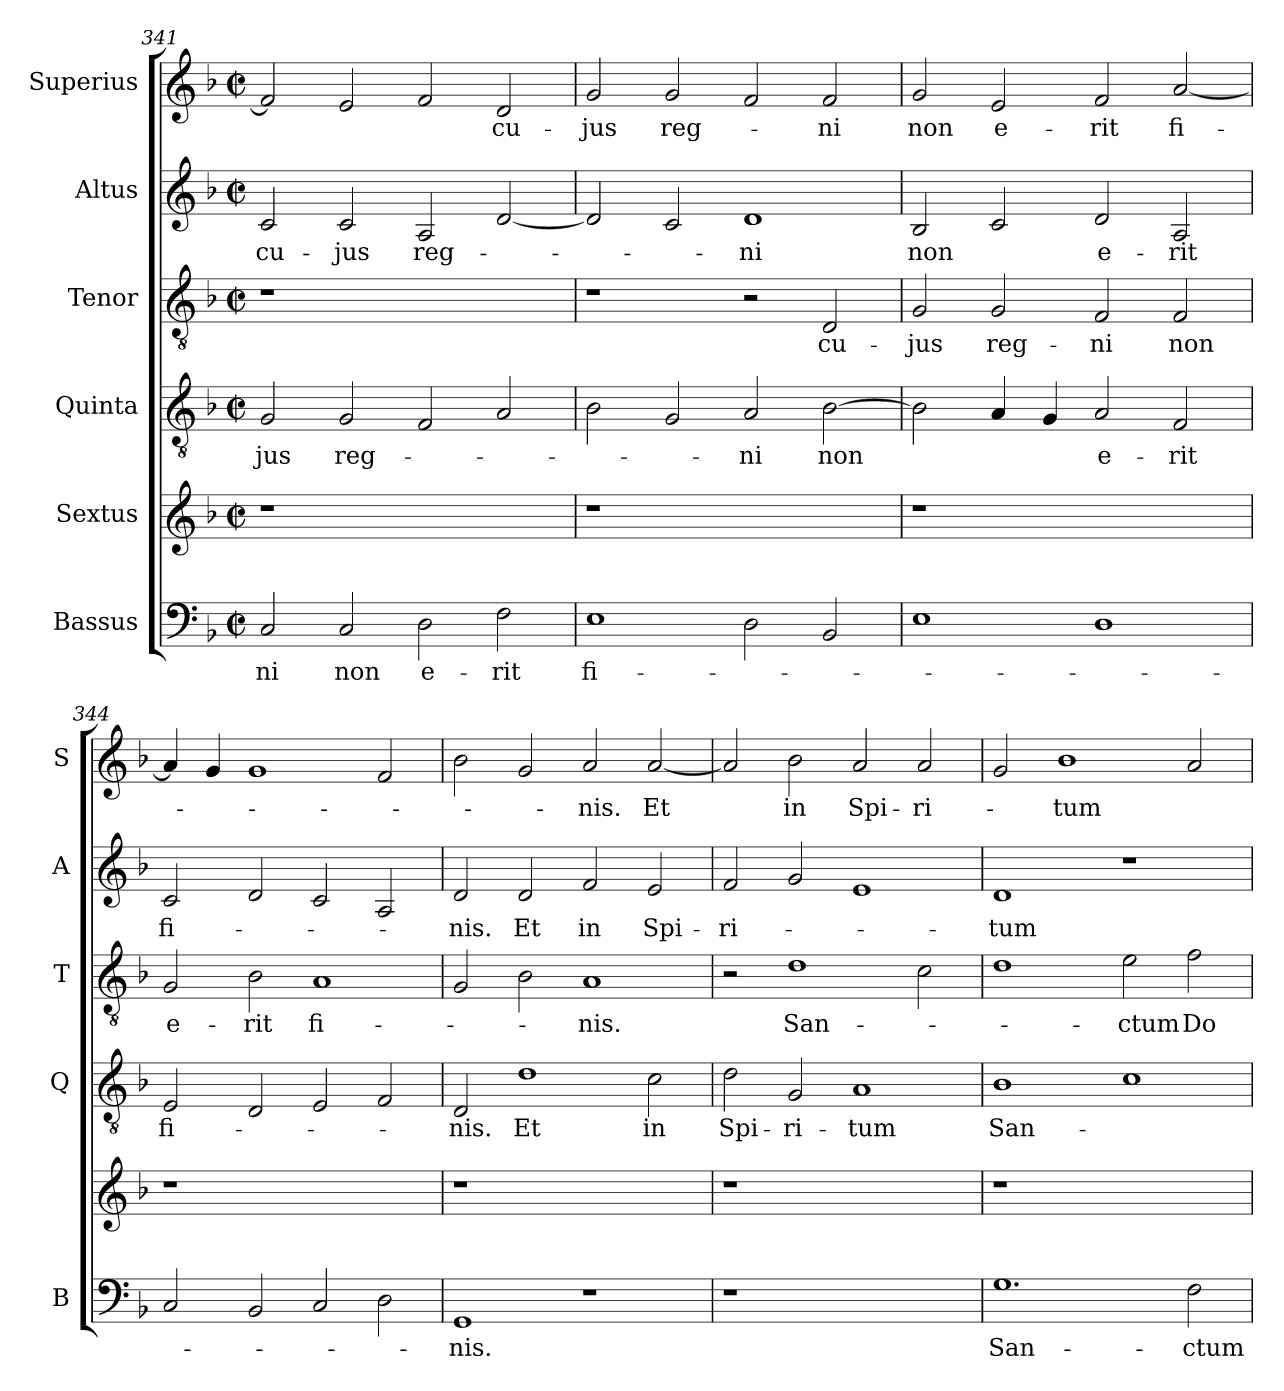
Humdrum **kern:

**kern	**text	**kern	**kern	**text	**kern	**text	**kern	**text	**kern	**text
*part6	*part6	*part5	*part4	*part4	*part3	*part3	*part2	*part2	*part1	*part1
*staff6	*staff6	*staff5	*staff4	*staff4	*staff3	*staff3	*staff2	*staff2	*staff1	*staff1
*I"Bassus	*	*I"Sextus	*I"Quinta	*	*I"Tenor	*	*I"Altus	*	*I"Superius	*
*I'B	*	*	*I'Q	*	*I'T	*	*I'A	*	*I'S	*
*clefF4	*	*clefG2	*clefGv2	*	*clefGv2	*	*clefG2	*	*clefG2	*
*k[b-]	*	*k[b-]	*k[b-]	*	*k[b-]	*	*k[b-]	*	*k[b-]	*
*F:	*	*F:	*F:	*	*F:	*	*F:	*	*F:	*
*M2/2	*	*M2/2	*M2/2	*	*M2/2	*	*M2/2	*	*M2/2	*
*met(c|)	*	*met(c|)	*met(c|)	*	*met(c|)	*	*met(c|)	*	*met(c|)	*
=341	=341	=341	=341	=341	=341	=341	=341	=341	=341	=341
!	!LO:LY:b	!	!	!LO:LY:b	!	!	!	!LO:LY:b	!	!
2C/	-ni	1r	2G/	-jus	1r	.	2c/	cu-	2f/]	.
!	!LO:LY:b	!	!	!LO:LY:b	!	!	!	!LO:LY:b	!	!
2C/	non	.	2G/	reg-	.	.	2c/	-jus	2e/	.
!	!LO:LY:b	!	!	!	!	!	!	!LO:LY:b	!	!
2D\	e-	1ryy	2F/	.	1ryy	.	2A/	reg-	2f/	.
!	!LO:LY:b	!	!	!	!	!	!	!	!	!LO:LY:b
2F\	-rit	.	2A/	.	.	.	[2d/	.	2d/	cu-
=342	=342	=342	=342	=342	=342	=342	=342	=342	=342	=342
!	!LO:LY:b	!	!	!	!	!	!	!	!	!LO:LY:b
1E	fi-	1r	2B-\	.	1r	.	2d/]	.	2g/	-jus
!	!	!	!	!	!	!	!	!	!	!LO:LY:b
.	.	.	2G/	.	.	.	2c/	.	2g/	reg-
!	!	!	!	!LO:LY:b	!	!	!	!LO:LY:b	!	!
2D\	.	1ryy	2A/	-ni	2r	.	1d	-ni	2f/	.
!	!	!	!	!LO:LY:b	!	!LO:LY:b	!	!	!	!LO:LY:b
2BB-/	.	.	[2B-\	non	2D/	cu-	.	.	2f/	-ni
!!LO:LB:g=z
=343	=343	=343	=343	=343	=343	=343	=343	=343	=343	=343
!	!	!	!	!	!	!LO:LY:b	!	!LO:LY:b	!	!LO:LY:b
1E	.	1r	2B-\]	.	2G/	-jus	2B-/	non	2g/	non
!	!	!	!	!	!	!LO:LY:b	!	!	!	!LO:LY:b
.	.	.	4A/	.	2G/	reg-	2c/	.	2e/	e-
.	.	.	4G/	.	.	.	.	.	.	.
!	!	!	!	!LO:LY:b	!	!LO:LY:b	!	!LO:LY:b	!	!LO:LY:b
1D	.	1ryy	2A/	e-	2F/	-ni	2d/	e-	2f/	-rit
!	!	!	!	!LO:LY:b	!	!LO:LY:b	!	!LO:LY:b	!	!LO:LY:b
.	.	.	2F/	-rit	2F/	non	2A/	-rit	[2a/	fi-
=344	=344	=344	=344	=344	=344	=344	=344	=344	=344	=344
!	!	!	!	!LO:LY:b	!	!LO:LY:b	!	!LO:LY:b	!	!
2C/	.	1r	2E/	fi-	2G/	e-	2c/	fi-	4a/]	.
.	.	.	.	.	.	.	.	.	4g/	.
!	!	!	!	!	!	!LO:LY:b	!	!	!	!
2BB-/	.	.	2D/	.	2B-\	-rit	2d/	.	1g	.
!	!	!	!	!	!	!LO:LY:b	!	!	!	!
2C/	.	1ryy	2E/	.	1A	fi-	2c/	.	.	.
2D\	.	.	2F/	.	.	.	2A/	.	2f/	.
=345	=345	=345	=345	=345	=345	=345	=345	=345	=345	=345
!	!LO:LY:b	!	!	!LO:LY:b	!	!	!	!LO:LY:b	!	!
1GG	-nis.	1r	2D/	-nis.	2G/	.	2d/	-nis.	2b-\	.
!	!	!	!	!LO:LY:b	!	!	!	!LO:LY:b	!	!
.	.	.	1d	Et	2B-\	.	2d/	Et	2g/	.
!	!	!	!	!	!	!LO:LY:b	!	!LO:LY:b	!	!LO:LY:b
1r	.	1ryy	.	.	1A	-nis.	2f/	in	2a/	-nis.
!	!	!	!	!LO:LY:b	!	!	!	!LO:LY:b	!	!LO:LY:b
.	.	.	2c\	in	.	.	2e/	Spi-	[2a/	Et
=346	=346	=346	=346	=346	=346	=346	=346	=346	=346	=346
!	!	!	!	!LO:LY:b	!	!	!	!LO:LY:b	!	!
1r	.	1r	2d\	Spi-	2r	.	2f/	-ri-	2a/]	.
!	!	!	!	!LO:LY:b	!	!LO:LY:b	!	!	!	!LO:LY:b
.	.	.	2G/	-ri-	1d	San-	2g/	.	2b-\	in
!	!	!	!	!LO:LY:b	!	!	!	!	!	!LO:LY:b
1ryy	.	1ryy	1A	-tum	.	.	1e	.	2a/	Spi-
!	!	!	!	!	!	!	!	!	!	!LO:LY:b
.	.	.	.	.	2c\	.	.	.	2a/	-ri-
=347	=347	=347	=347	=347	=347	=347	=347	=347	=347	=347
!	!LO:LY:b	!	!	!LO:LY:b	!	!	!	!LO:LY:b	!	!
1.G	San-	1r	1B-	San-	1d	.	1d	-tum	2g/	.
!	!	!	!	!	!	!	!	!	!	!LO:LY:b
.	.	.	.	.	.	.	.	.	1b-	-tum
!	!	!	!	!	!	!LO:LY:b	!	!	!	!
.	.	1ryy	1c	.	2e\	-ctum	1r	.	.	.
!	!LO:LY:b	!	!	!	!	!LO:LY:b	!	!	!	!
2F\	-ctum	.	.	.	2f\	Do-	.	.	2a/	.
=	=	=	=	=	=	=	=	=	=	=
*-	*-	*-	*-	*-	*-	*-	*-	*-	*-	*-
